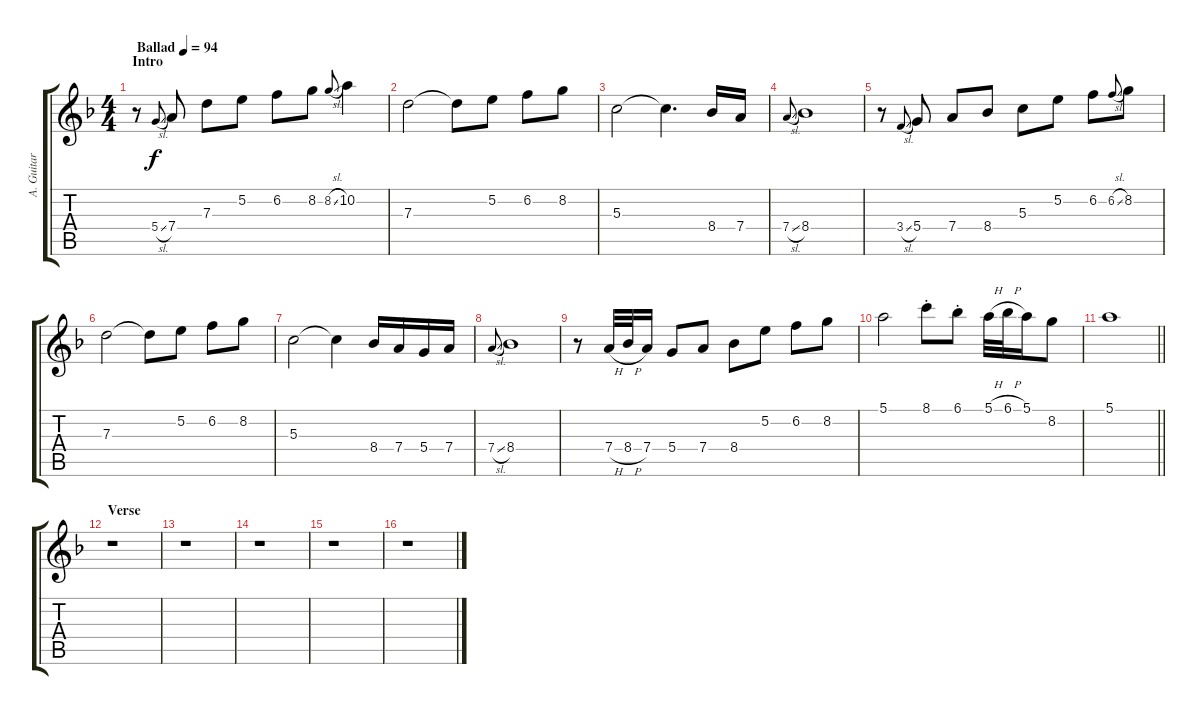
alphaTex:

\track ("A. Guitar (Joe)" "A. Guitar ") {instrument acousticguitarsteel}
\staff {score tabs}
\tuning (E4 B3 G3 D3 A2 E2) {hide}
\ts (4 4)
\section ("" "Intro")
\tempo (94 "Ballad")
\clef g2
\ks dminor
r.8{dy f instrument acousticguitarsteel} 5.4{sl}.8{gr onbeat} 7.4.8 7.3.8 5.2.8 6.2.8 8.2.8 8.2{sl}.8{gr onbeat} 10.2.4 |
7.3.2 7.3{t}.8 5.2.8 6.2.8 8.2.8 |
5.3.2 5.3{t}.4{d} 8.4.16 7.4.16 |
7.4{sl}.8{gr onbeat} 8.4.1 |
r.8 3.4{sl}.8{gr onbeat} 5.4.8 7.4.8 8.4.8 5.3.8 5.2.8 6.2.8 6.2{sl}.8{gr onbeat} 8.2.8 |
7.3.2 7.3{t}.8 5.2.8 6.2.8 8.2.8 |
5.3.2 5.3{t}.4 8.4.16 7.4.16 5.4.16 7.4.16 |
7.4{sl}.8{gr onbeat} 8.4.1 |
r.8 7.4{h}.32 8.4{h}.32 7.4.16 5.4.8 7.4.8 8.4.8 5.2.8 6.2.8 8.2.8 |
5.1.2 8.1{st}.8 6.1{st}.8 5.1{h}.32 6.1{h}.32 5.1.16 8.2.8 |
\barLineRight lightlight
5.1.1 |
\section ("" "Verse")
r.1 |
r.1 |
r.1 |
r.1 |
r.1
